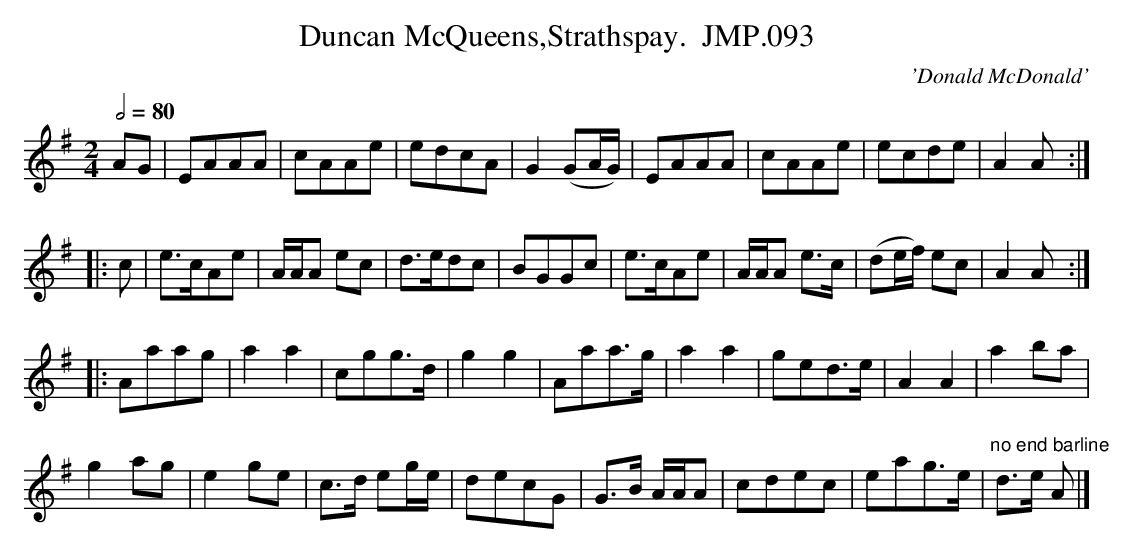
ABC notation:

X:1
T:Duncan McQueens,Strathspay.  JMP.093
M:2/4
L:1/8
Q:1/2=80
C:'Donald McDonald'
K:Ador
AG | EAAA | cAAe | edcA | G2 (GA/G/) |\
EAAA | cAAe | ecde | A2 A :|
|:c | e>cAe | A/A/A ec | d>edc | BGGc |\
e>cAe | A/A/A e>c | (de/f/) ec | A2A :|
|:Aaag | a2a2 | cgg>d | g2g2 |\
Aaa>g | a2a2 | ged>e | A2A2 |\
a2 ba |
g2 ag | e2 ge | c>d eg/e/ |\
decG | G>B A/A/A | cdec | eag>e|"no end barline" d>e A |]
